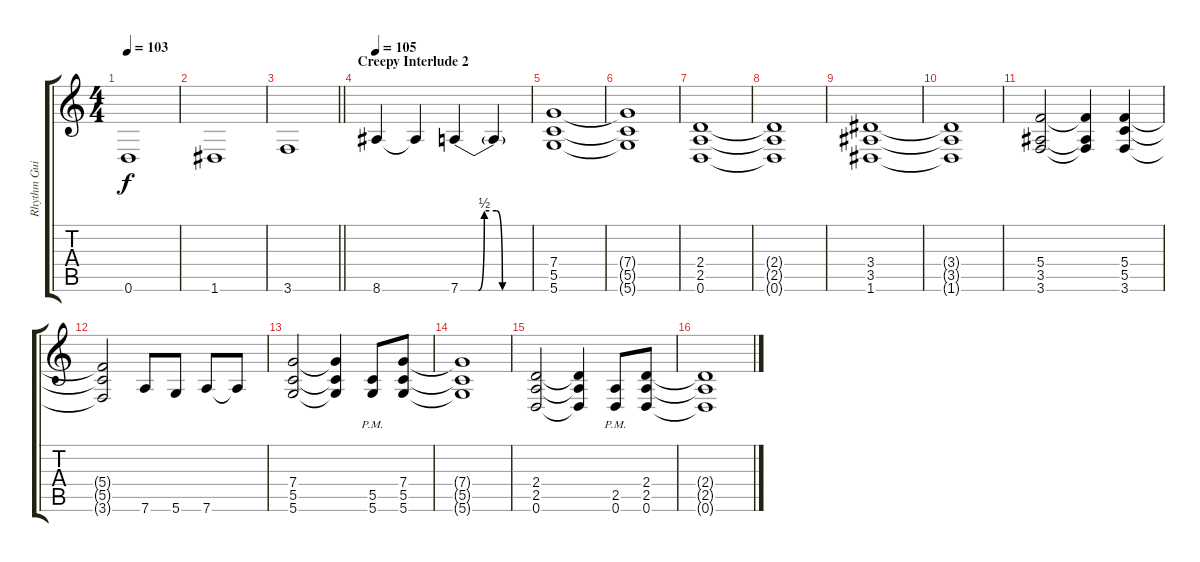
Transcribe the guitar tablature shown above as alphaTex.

\track ("Rhythm Guitar" "Rhythm Gui") {instrument distortionguitar}
\staff {score tabs}
\tuning (D4 A3 F3 C3 G2 D2) {hide}
\ts (4 4)
\tempo 103
\clef g2
\ks c
0.6.1{dy f} |
1.6.1 |
\barLineRight lightlight
3.6.1 |
\section ("" "Creepy Interlude 2")
\tempo 105
8.6.4{volume 16} 8.6{t}.4 7.6{be (custom 0 0 15 0 20 2 30 2 35 0 60 0)}.4 7.6{t}.4 |
(7.4 5.5 5.6).1 |
(7.4{t} 5.5{t} 5.6{t}).1 |
(2.4 2.5 0.6).1 |
(2.4{t} 2.5{t} 0.6{t}).1 |
(3.4 3.5 1.6).1 |
(3.4{t} 3.5{t} 1.6{t}).1 |
(5.4 3.5 3.6).2 (5.4{t} 3.5{t} 3.6{t}).4 (5.4 5.5 3.6).4 |
(5.4{t} 5.5{t} 3.6{t}).2 7.6.8 5.6.8 7.6.8 7.6{t}.8 |
(7.4 5.5 5.6).2 (7.4{t} 5.5{t} 5.6{t}).4 (5.5{pm} 5.6{pm}).8 (7.4 5.5 5.6).8 |
(7.4{t} 5.5{t} 5.6{t}).1 |
(2.4 2.5 0.6).2 (2.4{t} 2.5{t} 0.6{t}).4 (2.5{pm} 0.6{pm}).8 (2.4 2.5 0.6).8 |
(2.4{t} 2.5{t} 0.6{t}).1
